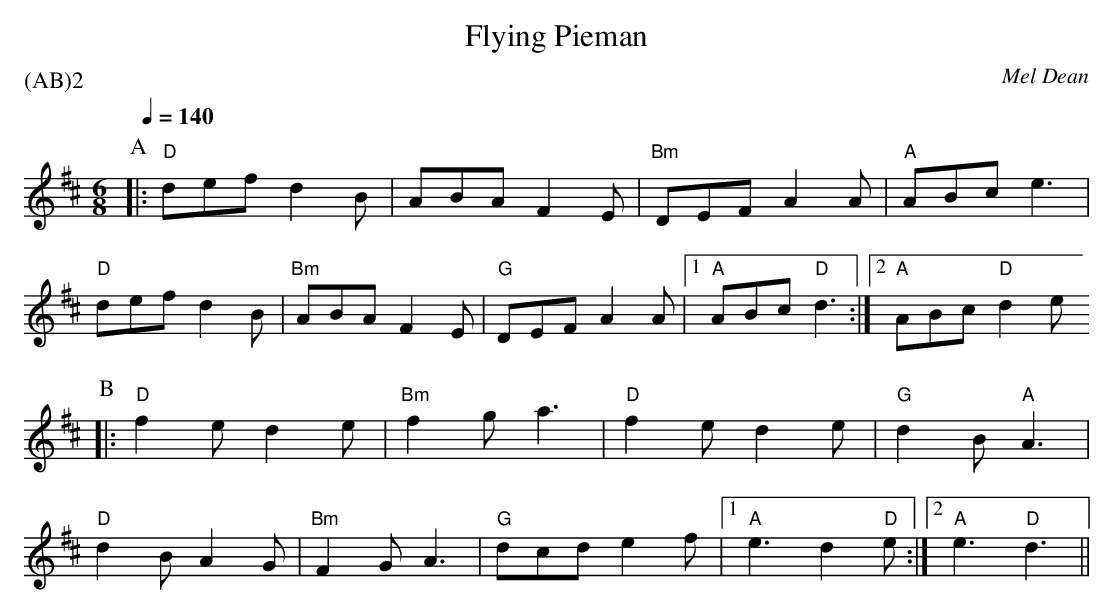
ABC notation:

X:1
T:Flying Pieman
P:(AB)2
M:6/8
Q:1/4=140
L:1/8
C:Mel Dean
K:D
P:A
|: "D" def d2 B | ABA F2 E      | "Bm" DEF A2 A | "A" ABc e3        |
"D" def d2 B    | "Bm" ABA F2 E | "G" DEF A2 A  |1 "A" ABc  "D" d3 :|2 "A" ABc "D" d2 e
P:B
|: "D" f2 e d2 e | "Bm" f2 g  a3 | "D" f2 e d2 e | "G"  d2 B "A" A3  |
"D" d2 B A2 G    | "Bm" F2 G A3  | "G" dcd e2 f  |1 "A" e3 d2 "D" e :|2 "A" e3 "D" d3  ||
